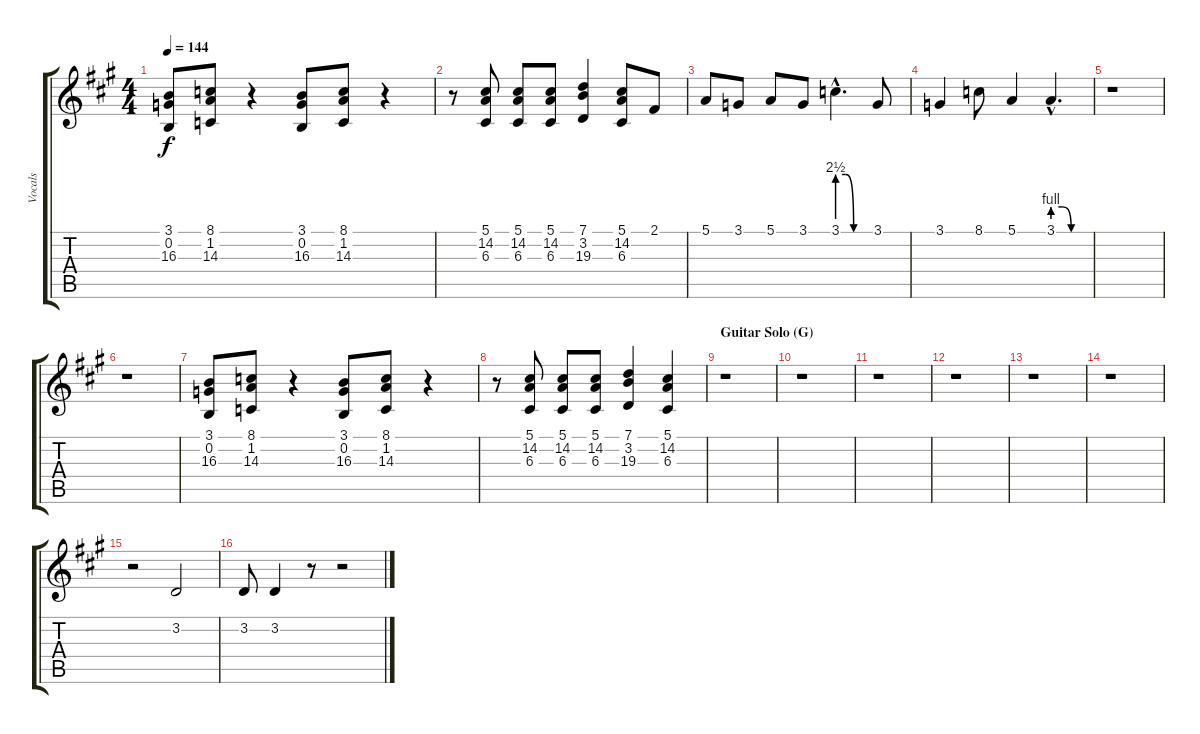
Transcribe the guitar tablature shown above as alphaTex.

\track ("Vocals" "Vocals") {instrument flute}
\staff {score tabs}
\tuning (E4 B3 G3 D3 A2 E2) {hide}
\ts (4 4)
\tempo 144
\clef g2
\ks a
(3.1 0.2 16.3).8{dy f} (8.1 1.2 14.3).8 r.4 (3.1 0.2 16.3).8 (8.1 1.2 14.3).8 r.4 |
r.8 (5.1 14.2 6.3).8 (5.1 14.2 6.3).8 (5.1 14.2 6.3).8 (7.1 3.2 19.3).4 (5.1 14.2 6.3).8 2.1.8 |
5.1.8 3.1.8 5.1.8 3.1.8 3.1{be (custom 0 10 15 10 30 0 60 0) hac}.4{d} 3.1.8 |
3.1.4 8.1.8 5.1.4 3.1{be (custom 0 4 15 4 30 0 60 0) hac}.4{d} |
r.1 |
r.1 |
(3.1 0.2 16.3).8 (8.1 1.2 14.3).8 r.4 (3.1 0.2 16.3).8 (8.1 1.2 14.3).8 r.4 |
r.8 (5.1 14.2 6.3).8 (5.1 14.2 6.3).8 (5.1 14.2 6.3).8 (7.1 3.2 19.3).4 (5.1 14.2 6.3).4 |
\section ("" "Guitar Solo (G)")
r.1 |
r.1 |
r.1 |
r.1 |
r.1 |
r.1 |
r.2 3.2.2 |
3.2.8 3.2.4 r.8 r.2
